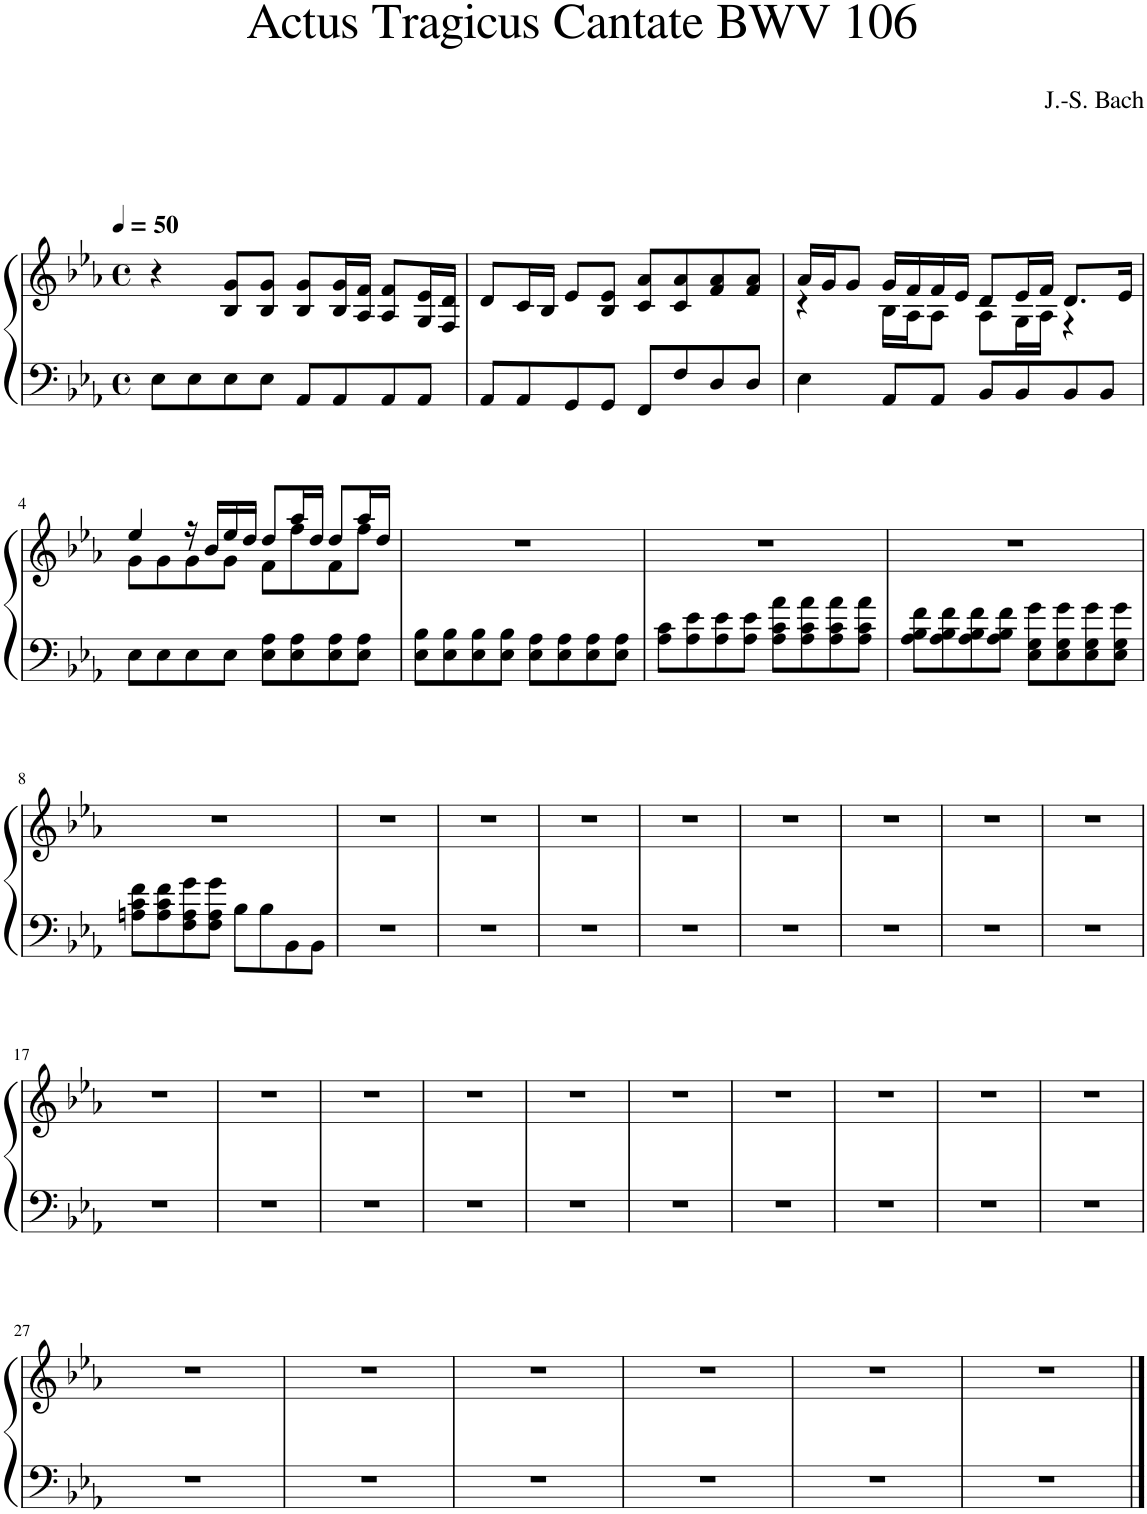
**kern	**kern
*part1	*part1
*staff2	*staff1
*I"Piano	*
*I'Pno.	*
*clefF4	*clefG2
*k[b-e-a-]	*k[b-e-a-]
*M4/4	*M4/4
*met(c)	*met(c)
*MM50	*MM50
=1	=1
8E-\L	4r
8E-\	.
8E-\	8B-/ 8g/L
8E-\J	8B-/ 8g/J
8AA-/L	8B-/ 8g/L
8AA-/	16B-/ 16g/L
.	16A-/ 16f/JJ
8AA-/	8A-/ 8f/L
8AA-/J	16G/ 16e-/L
.	16F/ 16d/JJ
=2	=2
8AA-/L	8d/L
8AA-/	16c/L
.	16B-/JJ
8GG/	8e-/L
8GG/J	8B-/ 8e-/J
8FF/L	8c/ 8a-/L
8F/	8c/ 8a-/
8D/	8f/ 8a-/
8D/J	8f/ 8a-/J
=3	=3
*	*^
4E-\	16a-/LL	4r
.	16g/J	.
.	8g/J	.
8AA-/L	16g/LL	16B-\LL
.	16f/	16A-\J
8AA-/J	16f/	8A-\J
.	16e-/JJ	.
8BB-/L	8d/L	8A-\L
8BB-/	16e-/L	16G\L
.	16f/JJ	16A-\JJ
8BB-/	8.d/L	4r
8BB-/J	.	.
.	16e-/Jk	.
!!LO:LB:g=z	!!
=4	=4	=4
8E-\L	4ee-/	8g\L
8E-\	.	8g\
8E-\	16r	8g\
.	16b-/LL	.
8E-\J	16ee-/	8g\J
.	16dd/JJ	.
8E-\ 8A-\L	8dd/L	8f\L
8E-\ 8A-\	16aa-/L	8ff\
.	16dd/JJ	.
8E-\ 8A-\	8dd/L	8f\
8E-\ 8A-\J	16aa-/L	8ff\J
.	16dd/JJ	.
*	*v	*v
=5	=5
8E-\ 8B-\L	1r
8E-\ 8B-\	.
8E-\ 8B-\	.
8E-\ 8B-\J	.
8E-\ 8A-\L	.
8E-\ 8A-\	.
8E-\ 8A-\	.
8E-\ 8A-\J	.
=6	=6
8A-\ 8c\L	1r
8A-\ 8e-\	.
8A-\ 8e-\	.
8A-\ 8e-\J	.
8A-\ 8c\ 8a-\L	.
8A-\ 8c\ 8a-\	.
8A-\ 8c\ 8a-\	.
8A-\ 8c\ 8a-\J	.
=7	=7
8A-\ 8B-\ 8f\L	1r
8A-\ 8B-\ 8f\	.
8A-\ 8B-\ 8f\	.
8A-\ 8B-\ 8f\J	.
8E-\ 8G\ 8g\L	.
8E-\ 8G\ 8g\	.
8E-\ 8G\ 8g\	.
8E-\ 8G\ 8g\J	.
!!LO:LB:g=z
=8	=8
8An\ 8c\ 8f\L	1r
8A\ 8c\ 8f\	.
8F\ 8A\ 8g\	.
8F\ 8A\ 8g\J	.
8B-\L	.
8B-\	.
8BB-\	.
8BB-\J	.
=9	=9
1r	1r
=10	=10
1r	1r
=11	=11
1r	1r
=12	=12
1r	1r
=13	=13
1r	1r
=14	=14
1r	1r
=15	=15
1r	1r
=16	=16
1r	1r
!!LO:LB:g=z
=17	=17
1r	1r
=18	=18
1r	1r
=19	=19
1r	1r
=20	=20
1r	1r
=21	=21
1r	1r
=22	=22
1r	1r
=23	=23
1r	1r
=24	=24
1r	1r
=25	=25
1r	1r
=26	=26
1r	1r
!!LO:LB:g=z
=27	=27
1r	1r
=28	=28
1r	1r
=29	=29
1r	1r
=30	=30
1r	1r
=31	=31
1r	1r
=32	=32
1r	1r
==	==
*-	*-
